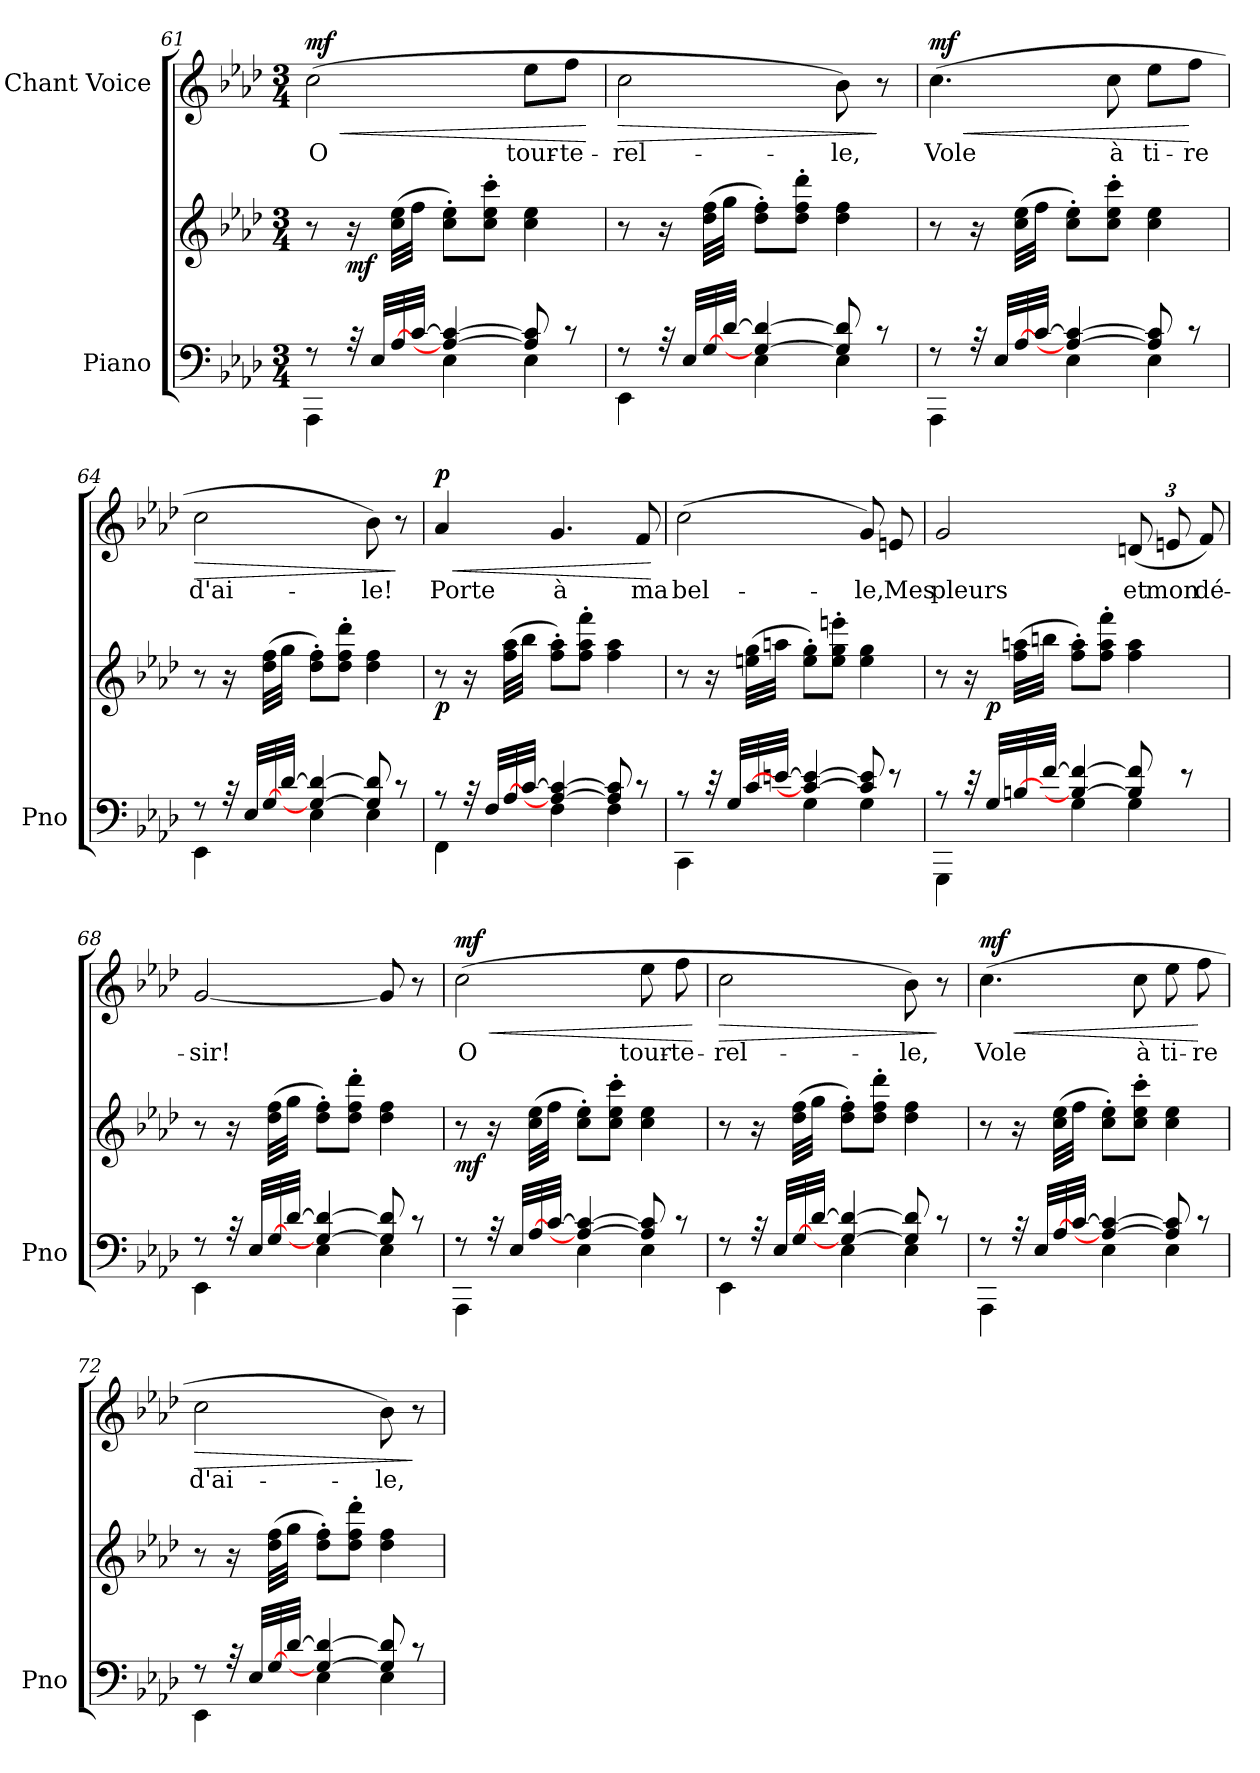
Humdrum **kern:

**kern	**kern	**dynam	**kern	**text	**dynam
*part2	*part2	*part2	*part1	*part1	*part1
*staff3	*staff2	*staff2/3	*staff1	*staff1	*staff1
*I"Piano	*	*	*I"Chant Voice	*	*
*I'Pno	*	*	*	*	*
*clefF4	*clefG2	*	*clefG2	*	*
*k[b-e-a-d-]	*k[b-e-a-d-]	*	*k[b-e-a-d-]	*	*
*M3/4	*M3/4	*	*M3/4	*	*
=61	=61	=61	=61	=61	=61
*^	*	*	*	*	*
!	!	!	!	!	!	!LO:HP:b
!	!	!	!	!	!	!LO:DY:n=1:a
8r	4AAA-\	8r	.	(2cc\	O	< mf
!	!	!	!LO:DY:b	!	!	!
32r	.	16r	mf	.	.	.
32E-/LLL	.	.	.	.	.	.
[<32A-/	.	(32cc\ 32ee-\LLL	.	.	.	.
[32c/JJJ	.	32ff\JJJ	.	.	.	.
4A-/_ 4c/_	4E-\	8cc\' 8ee-\'L)	.	.	.	.
.	.	8cc\' 8ee-\' 8ccc\'J	.	.	.	.
8A-/] 8c/]	4E-\	4cc\ 4ee-\	.	8ee-\L	tour-	.
8r	.	.	.	8ff\J	-te-	.
*v	*v	*	*	*	*	*
.	.	.	.	.	[
=62	=62	=62	=62	=62	=62
*^	*	*	*	*	*
!	!	!	!	!	!	!LO:HP:b
8r	4EE-\	8r	.	2cc\	-rel-	>
32r	.	16r	.	.	.	.
32E-/LLL	.	.	.	.	.	.
[<32G/	.	(32dd-\ 32ff\LLL	.	.	.	.
[32d-/JJJ	.	32gg\JJJ	.	.	.	.
4G/_ 4d-/_	4E-\	8dd-\' 8ff\'L)	.	.	.	.
.	.	8dd-\' 8ff\' 8ddd-\'J	.	.	.	.
8G/] 8d-/]	4E-\	4dd-\ 4ff\	.	8b-\)	-le,	.
8r	.	.	.	8r	.	]
=63	=63	=63	=63	=63	=63	=63
!	!	!	!	!	!	!LO:HP:b
!	!	!	!	!	!	!LO:DY:n=1:a
8r	4AAA-\	8r	.	(4.cc\	Vole	< mf
32r	.	16r	.	.	.	.
32E-/LLL	.	.	.	.	.	.
[<32A-/	.	(32cc\ 32ee-\LLL	.	.	.	.
[32c/JJJ	.	32ff\JJJ	.	.	.	.
4A-/_ 4c/_	4E-\	8cc\' 8ee-\'L)	.	.	.	.
.	.	8cc\' 8ee-\' 8ccc\'J	.	8cc\	à	.
8A-/] 8c/]	4E-\	4cc\ 4ee-\	.	8ee-\L	ti-	.
8r	.	.	.	8ff\J	-re	[
=64	=64	=64	=64	=64	=64	=64
!	!	!	!	!	!	!LO:HP:b
8r	4EE-\	8r	.	2cc\	d'ai-	>
32r	.	16r	.	.	.	.
32E-/LLL	.	.	.	.	.	.
[<32G/	.	(32dd-\ 32ff\LLL	.	.	.	.
[32d-/JJJ	.	32gg\JJJ	.	.	.	.
4G/_ 4d-/_	4E-\	8dd-\' 8ff\'L)	.	.	.	.
.	.	8dd-\' 8ff\' 8ddd-\'J	.	.	.	.
8G/] 8d-/]	4E-\	4dd-\ 4ff\	.	8b-\)	-le!	.
8r	.	.	.	8r	.	]
=65	=65	=65	=65	=65	=65	=65
!	!	!	!LO:DY:b	!	!	!LO:HP:b
!	!	!	!	!	!	!LO:DY:n=1:a
8r	4FF\	8r	p	4a-/	Porte	< p
32r	.	16r	.	.	.	.
32F/LLL	.	.	.	.	.	.
[<32A-/	.	(32ff\ 32aa-\LLL	.	.	.	.
[32c/JJJ	.	32bb-\JJJ	.	.	.	.
4A-/_ 4c/_	4F\	8ff\' 8aa-\'L)	.	4.g/	à	.
.	.	8ff\' 8aa-\' 8fff\'J	.	.	.	.
8A-/] 8c/]	4F\	4ff\ 4aa-\	.	.	.	.
8r	.	.	.	8f/	ma	.
*v	*v	*	*	*	*	*
.	.	.	.	.	[
=66	=66	=66	=66	=66	=66
*^	*	*	*	*	*
8r	4CC\	8r	.	(2cc\	bel-	.
32r	.	16r	.	.	.	.
32G/LLL	.	.	.	.	.	.
[<32c/	.	(32een\ 32gg\LLL	.	.	.	.
[32en/JJJ	.	32aan\JJJ	.	.	.	.
4c/_ 4e/_	4G\	8ee\' 8gg\'L)	.	.	.	.
.	.	8ee\' 8gg\' 8eeen\'J	.	.	.	.
8c/] 8e/]	4G\	4ee\ 4gg\	.	8g/)	-le,	.
8r	.	.	.	8en/	Mes	.
=67	=67	=67	=67	=67	=67	=67
*	*	*^	*	*	*	*
8r	4GGG\	8r	8ryy	.	2g/	pleurs	.
32r	.	16r	32ryy	.	.	.	.
!	!	!	!	!LO:DY:b	!	!	!
32G/LLL	.	.	2ryy	p	.	.	.
[<32Bn/	.	(32ff\ 32aan\LLL	.	.	.	.	.
[32f/JJJ	.	32bbn\JJJ	.	.	.	.	.
4B/_ 4f/_	4G\	8ff\' 8aa\'L)	.	.	.	.	.
.	.	8ff\' 8aa\' 8fff\'J	.	.	.	.	.
*	*	*	*	*	*Xbrackettup	*	*
8B/] 8f/]	4G\	4ff\ 4aa\	.	.	(>12dn/	et	.
.	.	.	.	.	12en/	mon	.
8r	.	.	.	.	.	.	.
.	.	.	16.ryy	.	.	.	.
.	.	.	.	.	12f/)	dé-	.
*	*	*v	*v	*	*	*	*
=68	=68	=68	=68	=68	=68	=68
8r	4EE-\	8r	.	[2g/	-sir!	.
32r	.	16r	.	.	.	.
32E-/LLL	.	.	.	.	.	.
[<32G/	.	(32dd-\ 32ff\LLL	.	.	.	.
[32d-/JJJ	.	32gg\JJJ	.	.	.	.
4G/_ 4d-/_	4E-\	8dd-\' 8ff\'L)	.	.	.	.
.	.	8dd-\' 8ff\' 8ddd-\'J	.	.	.	.
8G/] 8d-/]	4E-\	4dd-\ 4ff\	.	8g/]	.	.
8r	.	.	.	8r	.	.
=69	=69	=69	=69	=69	=69	=69
!	!	!	!LO:DY:b	!	!	!LO:HP:b
!	!	!	!	!	!	!LO:DY:n=1:a
8r	4AAA-\	8r	mf	(2cc\	O	< mf
32r	.	16r	.	.	.	.
32E-/LLL	.	.	.	.	.	.
[<32A-/	.	(32cc\ 32ee-\LLL	.	.	.	.
[32c/JJJ	.	32ff\JJJ	.	.	.	.
4A-/_ 4c/_	4E-\	8cc\' 8ee-\'L)	.	.	.	.
.	.	8cc\' 8ee-\' 8ccc\'J	.	.	.	.
8A-/] 8c/]	4E-\	4cc\ 4ee-\	.	8ee-\	tour-	.
8r	.	.	.	8ff\	-te-	.
*v	*v	*	*	*	*	*
.	.	.	.	.	[
=70	=70	=70	=70	=70	=70
*^	*	*	*	*	*
!	!	!	!	!	!	!LO:HP:b
8r	4EE-\	8r	.	2cc\	-rel-	>
32r	.	16r	.	.	.	.
32E-/LLL	.	.	.	.	.	.
[<32G/	.	(32dd-\ 32ff\LLL	.	.	.	.
[32d-/JJJ	.	32gg\JJJ	.	.	.	.
4G/_ 4d-/_	4E-\	8dd-\' 8ff\'L)	.	.	.	.
.	.	8dd-\' 8ff\' 8ddd-\'J	.	.	.	.
8G/] 8d-/]	4E-\	4dd-\ 4ff\	.	8b-\)	-le,	.
8r	.	.	.	8r	.	]
=71	=71	=71	=71	=71	=71	=71
!	!	!	!	!	!	!LO:HP:b
!	!	!	!	!	!	!LO:DY:n=1:a
8r	4AAA-\	8r	.	(4.cc\	Vole	< mf
32r	.	16r	.	.	.	.
32E-/LLL	.	.	.	.	.	.
[<32A-/	.	(32cc\ 32ee-\LLL	.	.	.	.
[32c/JJJ	.	32ff\JJJ	.	.	.	.
4A-/_ 4c/_	4E-\	8cc\' 8ee-\'L)	.	.	.	.
.	.	8cc\' 8ee-\' 8ccc\'J	.	8cc\	à	.
8A-/] 8c/]	4E-\	4cc\ 4ee-\	.	8ee-\	ti-	.
8r	.	.	.	8ff\	-re	[
=72	=72	=72	=72	=72	=72	=72
!	!	!	!	!	!	!LO:HP:b
8r	4EE-\	8r	.	2cc\	d'ai-	>
32r	.	16r	.	.	.	.
32E-/LLL	.	.	.	.	.	.
[<32G/	.	(32dd-\ 32ff\LLL	.	.	.	.
[32d-/JJJ	.	32gg\JJJ	.	.	.	.
4G/_ 4d-/_	4E-\	8dd-\' 8ff\'L)	.	.	.	.
.	.	8dd-\' 8ff\' 8ddd-\'J	.	.	.	.
8G/] 8d-/]	4E-\	4dd-\ 4ff\	.	8b-\)	-le,	.
8r	.	.	.	8r	.	]
*v	*v	*	*	*	*	*
=	=	=	=	=	=
*-	*-	*-	*-	*-	*-
